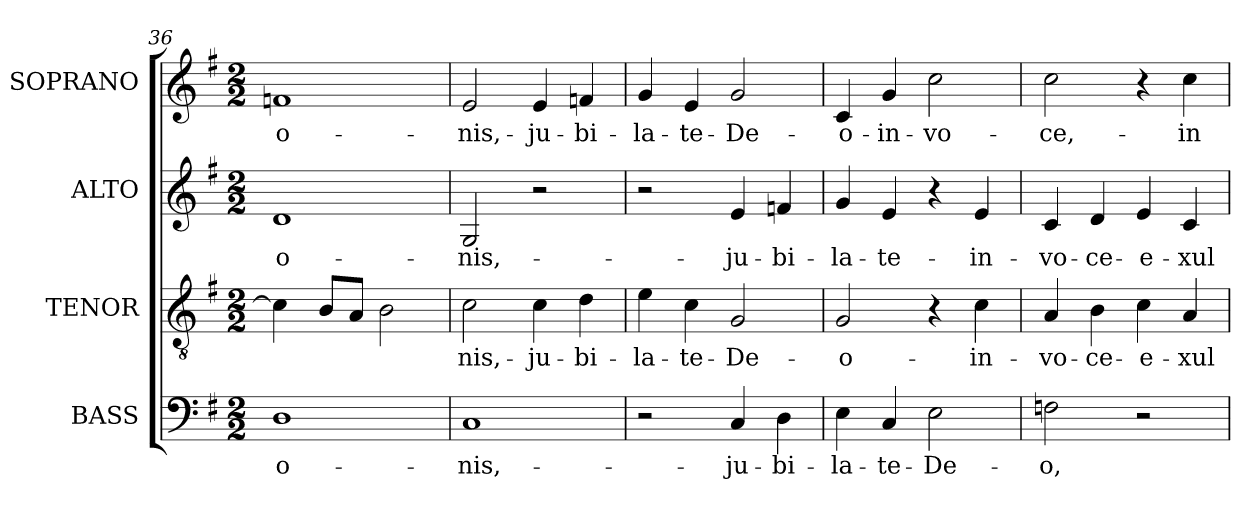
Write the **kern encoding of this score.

**kern	**text	**kern	**text	**kern	**text	**kern	**text
*part4	*part4	*part3	*part3	*part2	*part2	*part1	*part1
*staff4	*staff4	*staff3	*staff3	*staff2	*staff2	*staff1	*staff1
*I"BASS	*	*I"TENOR	*	*I"ALTO	*	*I"SOPRANO	*
*I'B.	*	*I'T.	*	*I'A.	*	*I'S.	*
*clefF4	*	*clefGv2	*	*clefG2	*	*clefG2	*
*	*	*ITrd7c12	*	*	*	*	*
*k[f#]	*	*k[f#]	*	*k[f#]	*	*k[f#]	*
*G:	*	*G:	*	*G:	*	*G:	*
*M2/2	*	*M2/2	*	*M2/2	*	*M2/2	*
=36	=36	=36	=36	=36	=36	=36	=36
!	!LO:LY:b:color=#000000	!	!	!	!	!	!
!	!	!	!	!	!LO:LY:b:color=#000000	!	!
!	!	!	!	!	!	!	!LO:LY:b:color=#000000
1Di	-o-	4Ci\]	.	1di	-o-	1fni	-o-
.	.	8BBi/L	.	.	.	.	.
.	.	8AAi/J	.	.	.	.	.
.	.	2BBi\	.	.	.	.	.
=37	=37	=37	=37	=37	=37	=37	=37
!	!LO:LY:b:color=#000000	!	!	!	!	!	!
!	!	!	!LO:LY:b:color=#000000	!	!	!	!
!	!	!	!	!	!LO:LY:b:color=#000000	!	!
!	!	!	!	!	!	!	!LO:LY:b:color=#000000
1Ci	-nis,-	2Ci\	-nis,-	2Gi/	-nis,-	2ei/	-nis,-
!	!	!	!LO:LY:b:color=#000000	!	!	!	!
!	!	!	!	!	!	!	!LO:LY:b:color=#000000
.	.	4Ci\	-ju-	2r	.	4ei/	-ju-
!	!	!	!LO:LY:b:color=#000000	!	!	!	!
!	!	!	!	!	!	!	!LO:LY:b:color=#000000
.	.	4Di\	-bi-	.	.	4fni/	-bi-
=38	=38	=38	=38	=38	=38	=38	=38
!	!	!	!LO:LY:b:color=#000000	!	!	!	!
!	!	!	!	!	!	!	!LO:LY:b:color=#000000
2r	.	4Ei\	-la-	2r	.	4gi/	-la-
!	!	!	!LO:LY:b:color=#000000	!	!	!	!
!	!	!	!	!	!	!	!LO:LY:b:color=#000000
.	.	4Ci\	-te-	.	.	4ei/	-te-
!	!LO:LY:b:color=#000000	!	!	!	!	!	!
!	!	!	!LO:LY:b:color=#000000	!	!	!	!
!	!	!	!	!	!LO:LY:b:color=#000000	!	!
!	!	!	!	!	!	!	!LO:LY:b:color=#000000
4Ci/	-ju-	2GGi/	-De-	4ei/	-ju-	2gi/	-De-
!	!LO:LY:b:color=#000000	!	!	!	!	!	!
!	!	!	!	!	!LO:LY:b:color=#000000	!	!
4Di\	-bi-	.	.	4fni/	-bi-	.	.
=39	=39	=39	=39	=39	=39	=39	=39
!	!LO:LY:b:color=#000000	!	!	!	!	!	!
!	!	!	!LO:LY:b:color=#000000	!	!	!	!
!	!	!	!	!	!LO:LY:b:color=#000000	!	!
!	!	!	!	!	!	!	!LO:LY:b:color=#000000
4Ei\	-la-	2GGi/	-o-	4gi/	-la-	4ci/	-o-
!	!LO:LY:b:color=#000000	!	!	!	!	!	!
!	!	!	!	!	!LO:LY:b:color=#000000	!	!
!	!	!	!	!	!	!	!LO:LY:b:color=#000000
4Ci/	-te-	.	.	4ei/	-te-	4gi/	-in-
!	!LO:LY:b:color=#000000	!	!	!	!	!	!
!	!	!	!	!	!	!	!LO:LY:b:color=#000000
2Ei\	-De-	4r	.	4r	.	2cci\	-vo-
!	!	!	!LO:LY:b:color=#000000	!	!	!	!
!	!	!	!	!	!LO:LY:b:color=#000000	!	!
.	.	4Ci\	-in-	4ei/	-in-	.	.
=40	=40	=40	=40	=40	=40	=40	=40
!	!LO:LY:b:color=#000000	!	!	!	!	!	!
!	!	!	!LO:LY:b:color=#000000	!	!	!	!
!	!	!	!	!	!LO:LY:b:color=#000000	!	!
!	!	!	!	!	!	!	!LO:LY:b:color=#000000
2Fni\	-o,-	4AAi/	-vo-	4ci/	-vo-	2cci\	-ce,-
!	!	!	!LO:LY:b:color=#000000	!	!	!	!
!	!	!	!	!	!LO:LY:b:color=#000000	!	!
.	.	4BBi\	-ce-	4di/	-ce-	.	.
!	!	!	!LO:LY:b:color=#000000	!	!	!	!
!	!	!	!	!	!LO:LY:b:color=#000000	!	!
2r	.	4Ci\	-e-	4ei/	-e-	4r	.
!	!	!	!LO:LY:b:color=#000000	!	!	!	!
!	!	!	!	!	!LO:LY:b:color=#000000	!	!
!	!	!	!	!	!	!	!LO:LY:b:color=#000000
.	.	4AAi/	-xul-	4ci/	-xul-	4cci\	-in-
=	=	=	=	=	=	=	=
*-	*-	*-	*-	*-	*-	*-	*-
